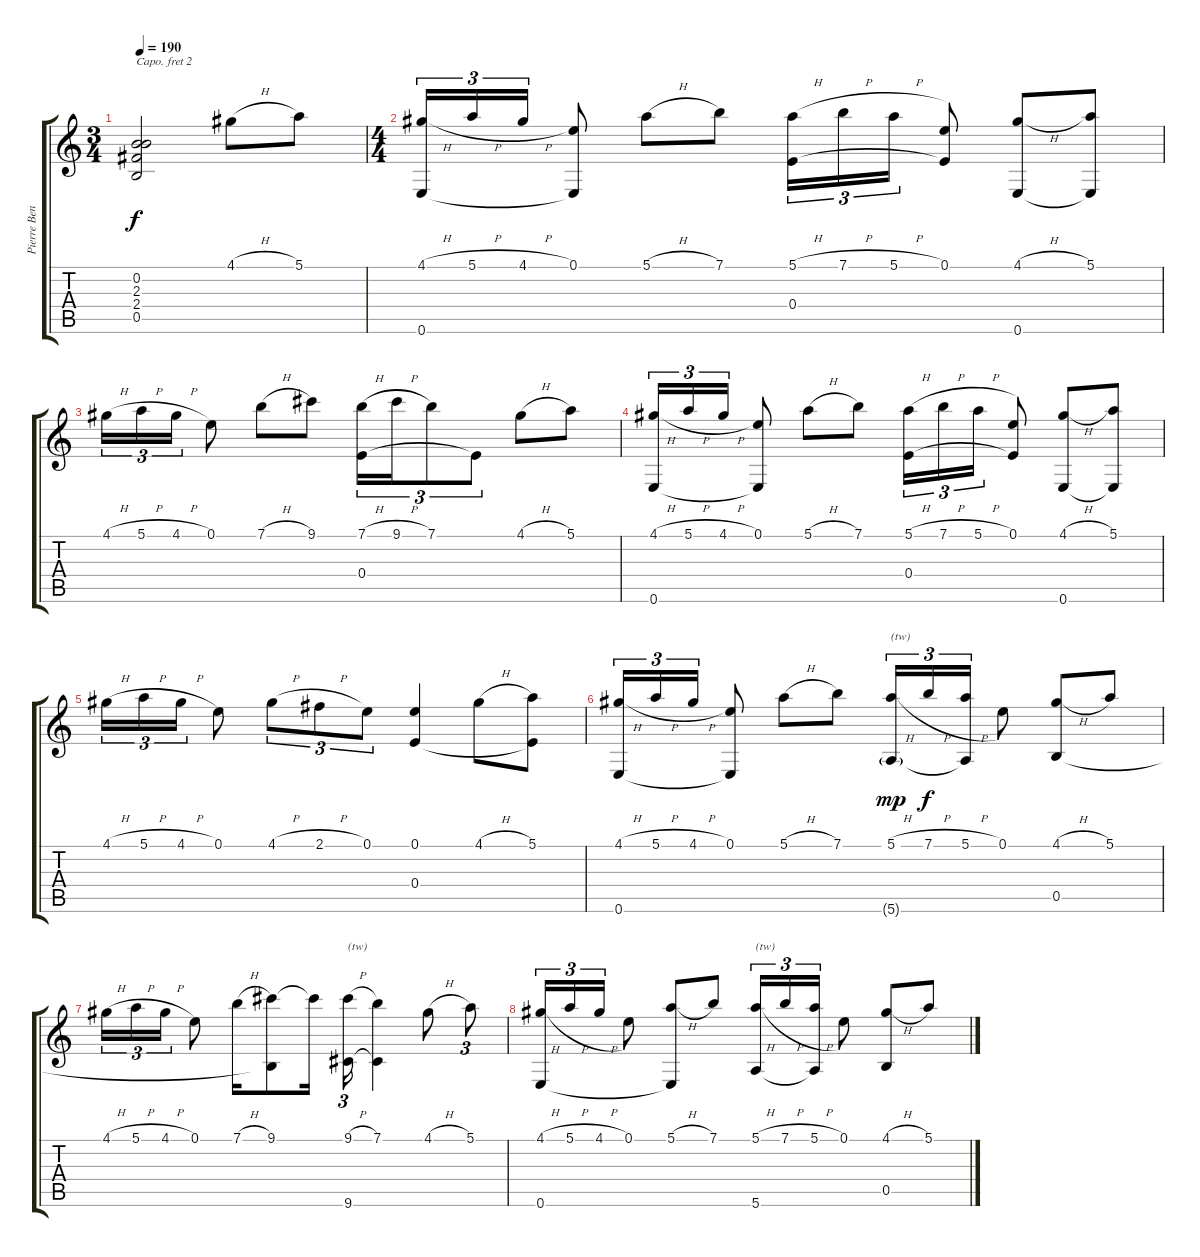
\track ("Pierre Bensusan" "Pierre Ben") {instrument acousticguitarsteel}
\staff {score tabs}
\capo 2
\tuning (D4 A3 G3 D3 A2 D2) {hide}
\ts (3 4)
\tempo 190
\clef g2
\ks c
(0.2{t} 2.3{t} 2.4{t} 0.5{t}).2{dy f} 4.1{h}.8{volume 10} 5.1.8 |
\ts (4 4)
(4.1{h} 0.6).16{tu (3 2)} 5.1{h}.16{tu (3 2)} 4.1{h}.16{tu (3 2)} (0.1 0.6{t}).8 5.1{h}.8 7.1.8 (5.1{h} 0.4).16{tu (3 2)} 7.1{h}.16{tu (3 2)} 5.1{h}.16{tu (3 2)} (0.1 0.4{t}).8 (4.1{h} 0.6).8 (5.1 0.6{t}).8 |
4.1{h}.16{tu (3 2)} 5.1{h}.16{tu (3 2)} 4.1{h}.16{tu (3 2)} 0.1.8 7.1{h}.8 9.1.8 (7.1{h} 0.4).16{tu (3 2)} 9.1{h}.16{tu (3 2)} 7.1.8{tu (3 2)} 0.4{t}.8{tu (3 2)} 4.1{h}.8 5.1.8 |
(4.1{h} 0.6).16{tu (3 2)} 5.1{h}.16{tu (3 2)} 4.1{h}.16{tu (3 2)} (0.1 0.6{t}).8 5.1{h}.8 7.1.8 (5.1{h} 0.4).16{tu (3 2)} 7.1{h}.16{tu (3 2)} 5.1{h}.16{tu (3 2)} (0.1 0.4{t}).8 (4.1{h} 0.6).8 (5.1 0.6{t}).8 |
4.1{h}.16{tu (3 2)} 5.1{h}.16{tu (3 2)} 4.1{h}.16{tu (3 2)} 0.1.8 4.1{h}.8{tu (3 2)} 2.1{h}.8{tu (3 2)} 0.1.8{tu (3 2)} (0.1 0.4).4{volume 13} 4.1{h}.8{volume 10} (5.1 0.4{t}).8 |
(4.1{h} 0.6).16{tu (3 2)} 5.1{h}.16{tu (3 2)} 4.1{h}.16{tu (3 2)} (0.1 0.6{t}).8 5.1{h}.8 7.1.8 (5.1{h} 5.6{g}).16{tu (3 2) txt "(tw)" dy mp} 7.1{h}.16{tu (3 2) dy f} (5.1{h} 5.6{t}).16{tu (3 2)} 0.1.8 (4.1{h} 0.5).8 5.1.8 |
4.1{h}.16{tu (3 2)} 5.1{h}.16{tu (3 2)} 4.1{h}.16{tu (3 2)} 0.1.8 7.1{h}.16 (9.1 0.5{t}).8 9.1{t}.16 (9.1{h} 9.6).16{tu (3 2) txt "(tw)" volume 16} (7.1 9.6{t}).4 4.1{h}.8{volume 10} 5.1.8{tu (3 2)} |
(4.1{h} 0.6).16{tu (3 2)} 5.1{h}.16{tu (3 2)} 4.1{h}.16{tu (3 2)} 0.1.8 (5.1{h} 0.6{t}).8 7.1.8 (5.1{h} 5.6).16{tu (3 2) txt "(tw)"} 7.1{h}.16{tu (3 2)} (5.1{h} 5.6{t}).16{tu (3 2)} 0.1.8 (4.1{h} 0.5).8 5.1.8
